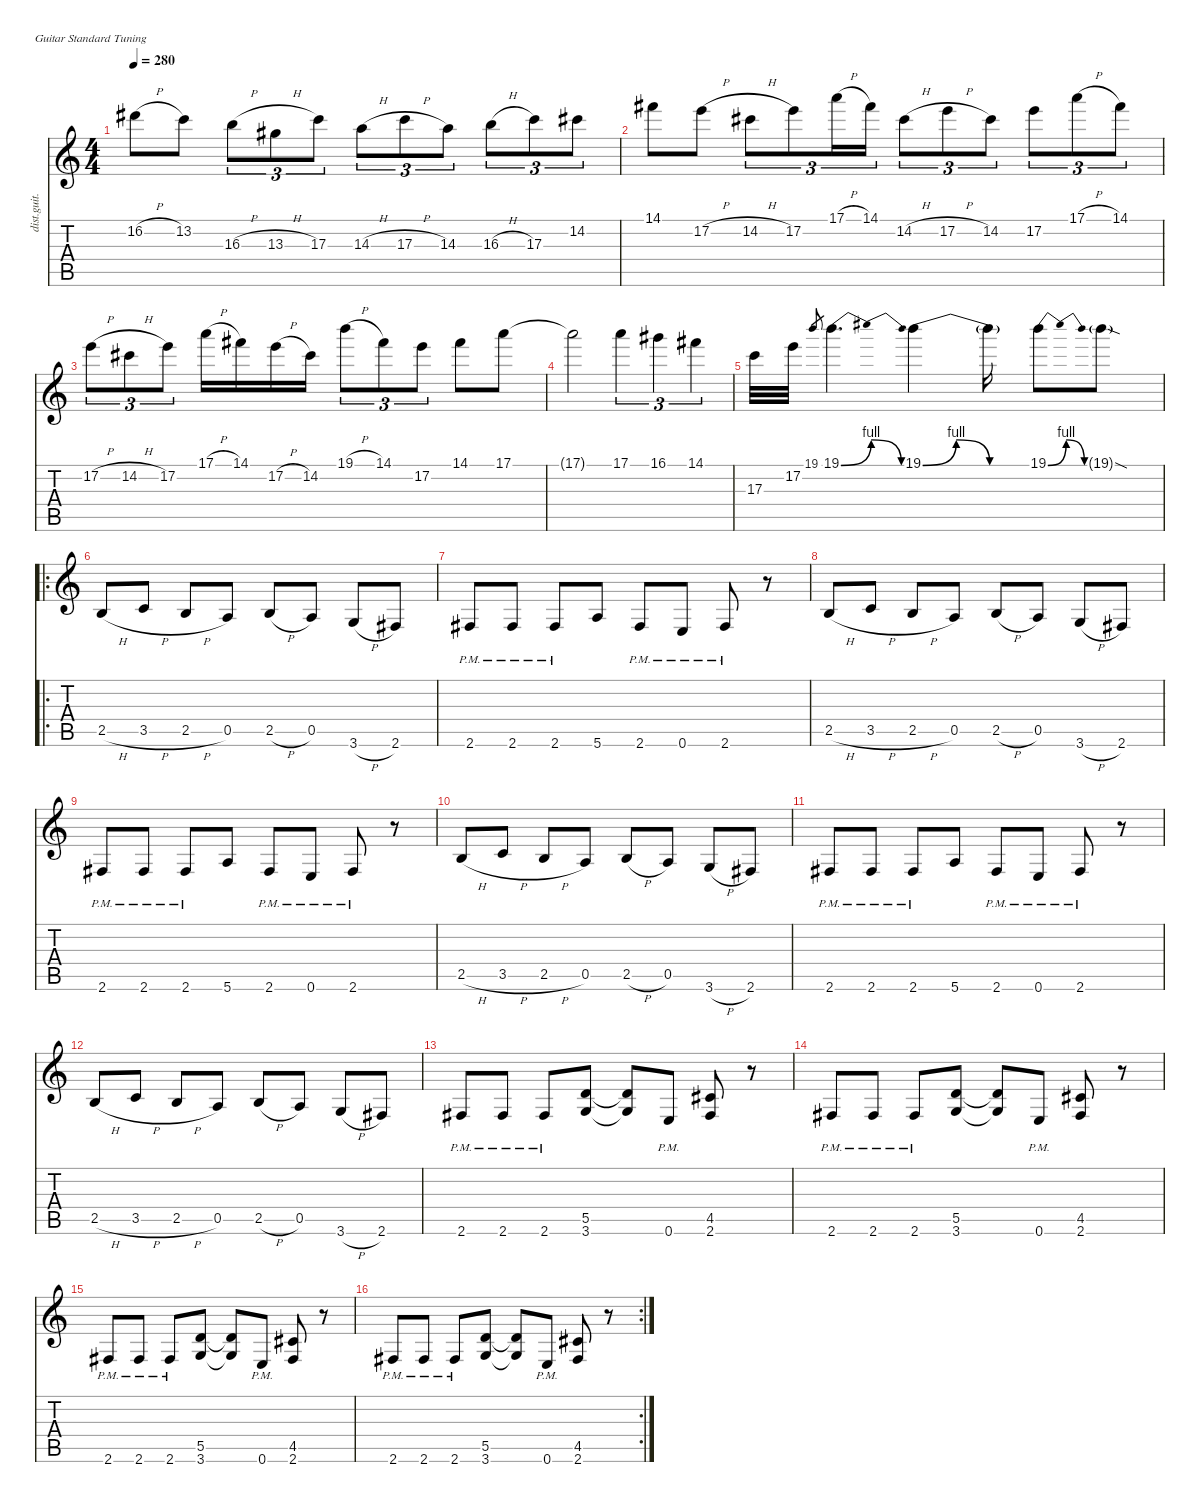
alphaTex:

\defaultSystemsLayout 4
\hideDynamics
\bracketExtendMode nobrackets
\otherSystemsTrackNameOrientation horizontal
\track ("Marty Friedman" "dist.guit.") {instrument distortionguitar}
\staff {score tabs}
\tuning (E4 B3 G3 D3 A2 E2)
\ts (4 4)
\tempo 280
\clef g2
\ks c
16.2{h acc #}.8{dy f beam Down} 13.2.8{beam Down} 16.3{h}.8{tu (3 2) beam Down} 13.3{h acc #}.8{tu (3 2) beam Down} 17.3.8{tu (3 2) beam Down} 14.3{h}.8{tu (3 2) beam Down} 17.3{h}.8{tu (3 2) beam Down} 14.3.8{tu (3 2) beam Down} 16.3{h}.8{tu (3 2) beam Down} 17.3.8{tu (3 2) beam Down} 14.2{acc #}.8{tu (3 2) beam Down} |
14.1{acc #}.8{beam Down} 17.2{h}.8{beam Down} 14.2{h acc #}.8{tu (3 2) beam Down} 17.2.8{tu (3 2) beam Down} 17.1{h}.16{tu (3 2) beam Down} 14.1{acc #}.16{tu (3 2) beam Down} 14.2{h acc #}.8{tu (3 2) beam Down} 17.2{h}.8{tu (3 2) beam Down} 14.2{acc #}.8{tu (3 2) beam Down} 17.2.8{tu (3 2) beam Down} 17.1{h}.8{tu (3 2) beam Down} 14.1{acc #}.8{tu (3 2) beam Down} |
17.2{h}.8{tu (3 2) beam Down} 14.2{h acc #}.8{tu (3 2) beam Down} 17.2.8{tu (3 2) beam Down} 17.1{h}.16{beam Down} 14.1{acc #}.16{beam Down} 17.2{h}.16{beam Down} 14.2{acc #}.16{beam Down} 19.1{h}.8{tu (3 2) beam Down} 14.1{acc #}.8{tu (3 2) beam Down} 17.2.8{tu (3 2) beam Down} 14.1{acc #}.8{beam Down} 17.1.8{beam Down} |
17.1{t}.2{beam Down} 17.1.4{tu (3 2) beam Down} 16.1{acc #}.4{tu (3 2) beam Down} 14.1{acc #}.4{tu (3 2) beam Down} |
17.3.32{beam Down} 17.2.32{beam Down} 19.1.8{gr dy mf beam Up} 19.1{be (bendrelease 0 0 15 4 30 4 45 0)}.4{d dy f beam Down} 19.1{be (bendrelease 0 0 30 4 30 4 60 0)}.4{beam Down} 19.1{be (hold 0 0 60 0) t}.16{beam Down} 19.1{be (bendrelease 0 0 15 4 30 4 45 0)}.8{beam Down} 19.1{sod g}.8{dy mf beam Down} |
\ro
2.5{h}.8{dy f beam Up} 3.5{h}.8{beam Up} 2.5{h}.8{beam Up} 0.5.8{beam Up} 2.5{h}.8{beam Up} 0.5.8{beam Up} 3.6{h}.8{beam Up} 2.6{acc #}.8{beam Up} |
2.6{pm acc #}.8{beam Up} 2.6{pm acc #}.8{beam Up} 2.6{pm acc #}.8{beam Up} 5.6.8{beam Up} 2.6{pm acc #}.8{beam Up} 0.6{pm}.8{beam Up} 2.6{pm acc #}.8{beam Up} r.8{beam Up} |
2.5{h}.8{beam Up} 3.5{h}.8{beam Up} 2.5{h}.8{beam Up} 0.5.8{beam Up} 2.5{h}.8{beam Up} 0.5.8{beam Up} 3.6{h}.8{beam Up} 2.6{acc #}.8{beam Up} |
2.6{pm acc #}.8{beam Up} 2.6{pm acc #}.8{beam Up} 2.6{pm acc #}.8{beam Up} 5.6.8{beam Up} 2.6{pm acc #}.8{beam Up} 0.6{pm}.8{beam Up} 2.6{pm acc #}.8{beam Up} r.8{beam Up} |
2.5{h}.8{beam Up} 3.5{h}.8{beam Up} 2.5{h}.8{beam Up} 0.5.8{beam Up} 2.5{h}.8{beam Up} 0.5.8{beam Up} 3.6{h}.8{beam Up} 2.6{acc #}.8{beam Up} |
2.6{pm acc #}.8{beam Up} 2.6{pm acc #}.8{beam Up} 2.6{pm acc #}.8{beam Up} 5.6.8{beam Up} 2.6{pm acc #}.8{beam Up} 0.6{pm}.8{beam Up} 2.6{pm acc #}.8{beam Up} r.8{beam Up} |
2.5{h}.8{beam Up} 3.5{h}.8{beam Up} 2.5{h}.8{beam Up} 0.5.8{beam Up} 2.5{h}.8{beam Up} 0.5.8{beam Up} 3.6{h}.8{beam Up} 2.6{acc #}.8{beam Up} |
2.6{pm acc #}.8{beam Up} 2.6{pm acc #}.8{beam Up} 2.6{pm acc #}.8{beam Up} (5.5 3.6).8{beam Up} (5.5{t} 3.6{t}).8{beam Up} 0.6{pm}.8{beam Up} (4.5{acc #} 2.6{acc #}).8{beam Up} r.8{beam Up} |
2.6{pm acc #}.8{beam Up} 2.6{pm acc #}.8{beam Up} 2.6{pm acc #}.8{beam Up} (5.5 3.6).8{beam Up} (5.5{t} 3.6{t}).8{beam Up} 0.6{pm}.8{beam Up} (4.5{acc #} 2.6{acc #}).8{beam Up} r.8{beam Up} |
2.6{pm acc #}.8{beam Up} 2.6{pm acc #}.8{beam Up} 2.6{pm acc #}.8{beam Up} (5.5 3.6).8{beam Up} (5.5{t} 3.6{t}).8{beam Up} 0.6{pm}.8{beam Up} (4.5{acc #} 2.6{acc #}).8{beam Up} r.8{beam Up} |
\rc 2
2.6{pm acc #}.8{beam Up} 2.6{pm acc #}.8{beam Up} 2.6{pm acc #}.8{beam Up} (5.5 3.6).8{beam Up} (5.5{t} 3.6{t}).8{beam Up} 0.6{pm}.8{beam Up} (4.5{acc #} 2.6{acc #}).8{beam Up} r.8{beam Up}
